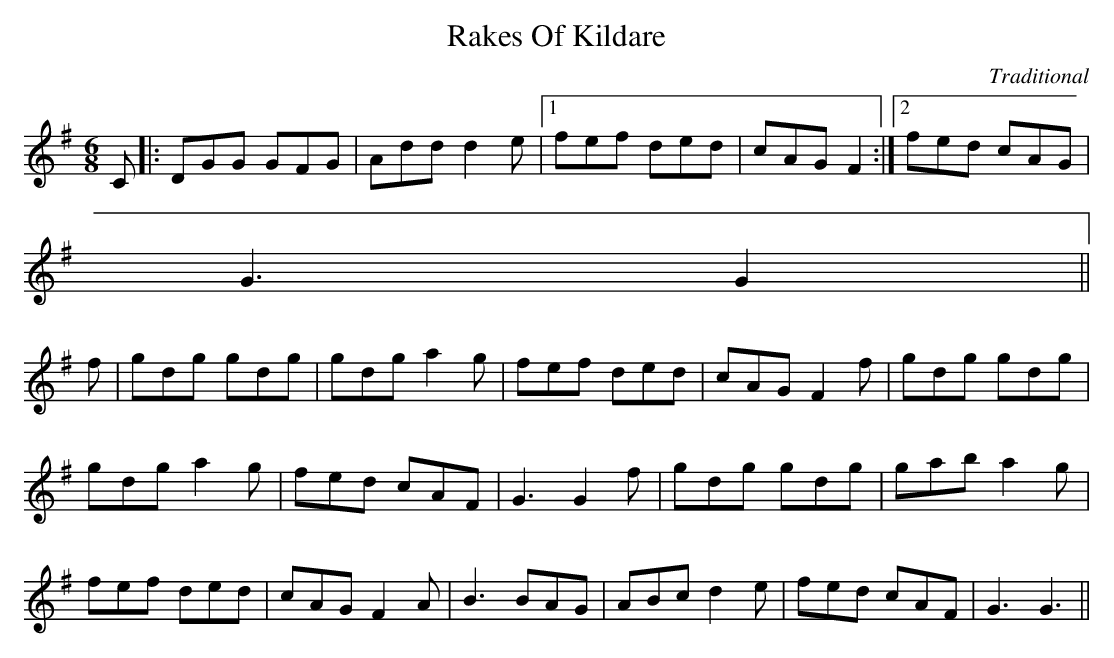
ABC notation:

X:1
T:Rakes Of Kildare
M:6/8
L:1/8
C:Traditional
K:G
C|:DGG GFG|Add d2 e|1 fef ded|cAG F2:|2 fed cAG|
G3 G2||
f|gdg gdg|gdg a2 g|fef ded|cAG F2 f|gdg gdg|
gdg a2 g|fed cAF|G3 G2 f|gdg gdg|gab a2 g|
fef ded|cAG F2 A|B3 BAG|ABc d2 e|fed cAF|G3 G3||
